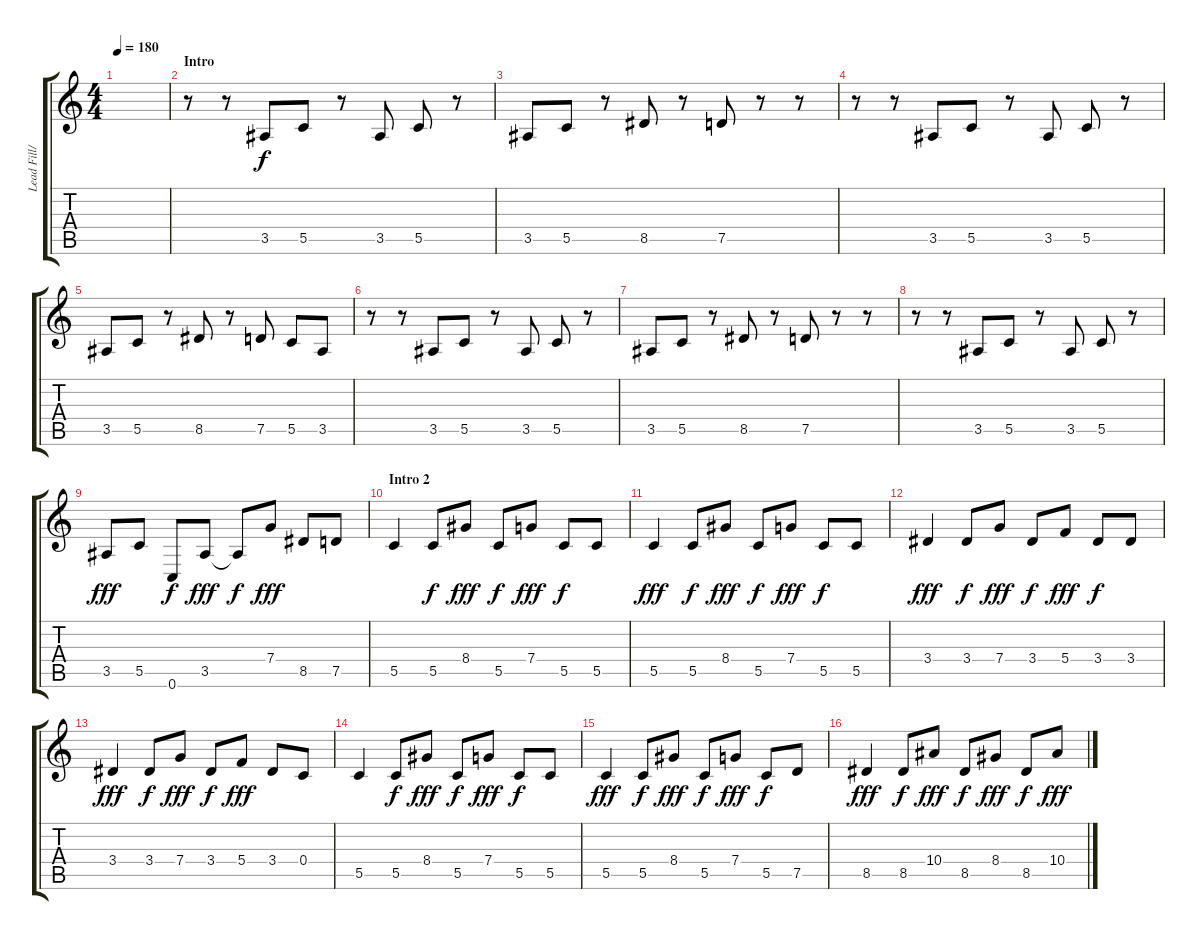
\track ("Lead Fill/Delay" "Lead Fill/") {instrument overdrivenguitar}
\staff {score tabs}
\tuning (D4 A3 F3 C3 G2 C2) {hide}
\ts (4 4)
\tempo 180
\clef g2
\ks c
|
\section ("" "Intro")
r.8{volume 11} r.8 3.5.8 5.5.8 r.8 3.5.8 5.5.8 r.8 |
3.5.8 5.5.8 r.8 8.5.8 r.8 7.5.8 r.8 r.8 |
r.8 r.8 3.5.8 5.5.8 r.8 3.5.8 5.5.8 r.8 |
3.5.8 5.5.8 r.8 8.5.8 r.8 7.5.8 5.5.8 3.5.8 |
r.8 r.8 3.5.8 5.5.8 r.8 3.5.8 5.5.8 r.8 |
3.5.8 5.5.8 r.8 8.5.8 r.8 7.5.8 r.8 r.8 |
r.8 r.8 3.5.8 5.5.8 r.8 3.5.8 5.5.8 r.8 |
3.5.8{dy fff} 5.5.8 0.6.8{dy f} 3.5.8{dy fff} 3.5{t}.8{dy f} 7.4.8{dy fff} 8.5.8 7.5.8 |
\section ("" "Intro 2")
5.5.4 5.5.8{dy f} 8.4.8{dy fff} 5.5.8{dy f} 7.4.8{dy fff} 5.5.8{dy f} 5.5.8 |
5.5.4{dy fff} 5.5.8{dy f} 8.4.8{dy fff} 5.5.8{dy f} 7.4.8{dy fff} 5.5.8{dy f} 5.5.8 |
3.4.4{dy fff} 3.4.8{dy f} 7.4.8{dy fff} 3.4.8{dy f} 5.4.8{dy fff} 3.4.8{dy f} 3.4.8 |
3.4.4{dy fff} 3.4.8{dy f} 7.4.8{dy fff} 3.4.8{dy f} 5.4.8{dy fff} 3.4.8 0.4.8 |
5.5.4 5.5.8{dy f} 8.4.8{dy fff} 5.5.8{dy f} 7.4.8{dy fff} 5.5.8{dy f} 5.5.8 |
5.5.4{dy fff} 5.5.8{dy f} 8.4.8{dy fff} 5.5.8{dy f} 7.4.8{dy fff} 5.5.8{dy f} 7.5.8 |
8.5.4{dy fff} 8.5.8{dy f} 10.4.8{dy fff} 8.5.8{dy f} 8.4.8{dy fff} 8.5.8{dy f} 10.4.8{dy fff}
